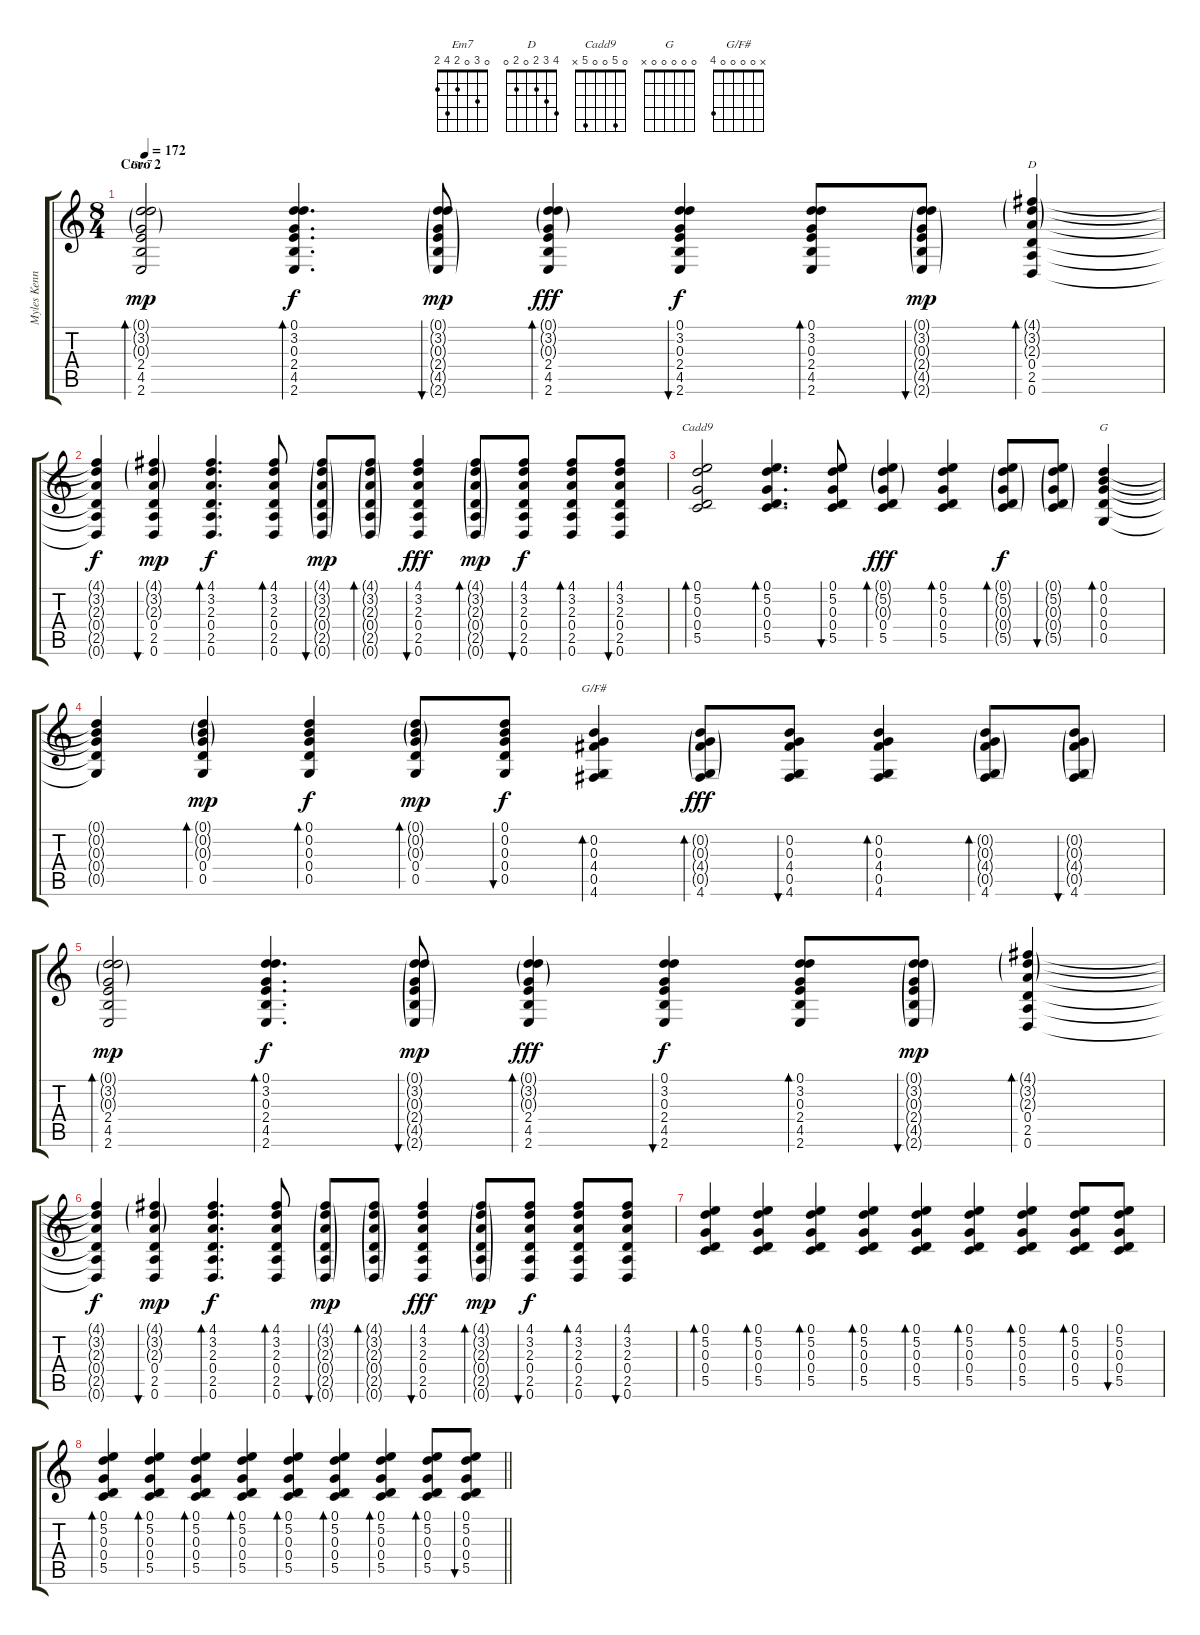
\track ("Myles Kennedy [Acoustic Guitar I]" "Myles Kenn") {instrument acousticguitarnylon}
\staff {score tabs}
\tuning (D4 B3 G3 D3 G2 D2) {hide}
\chord ("Em7" 0 3 0 2 4 2)
\chord ("D" 4 3 2 0 2 0)
\chord ("Cadd9" 0 5 0 0 5 x)
\chord ("G" 0 0 0 0 0 x)
\chord ("G/F#" x 0 0 0 0 4)
\ts (8 4)
\section ("" "Coro 2")
\tempo 172
\clef g2
\ks c
(0.1{g} 3.2{g} 0.3{g} 2.4 4.5 2.6).2{bd 60 ch "Em7" dy mp} (0.1 3.2 0.3 2.4 4.5 2.6).4{d bd 60 dy f} (0.1{g} 3.2{g} 0.3{g} 2.4{g} 4.5{g} 2.6{g}).8{bu 30 dy mp} (0.1{g} 3.2{g} 0.3{g} 2.4 4.5 2.6).4{bd 30 dy fff} (0.1 3.2 0.3 2.4 4.5 2.6).4{bu 30 dy f} (0.1 3.2 0.3 2.4 4.5 2.6).8{bd 30} (0.1{g} 3.2{g} 0.3{g} 2.4{g} 4.5{g} 2.6{g}).8{bu 30 dy mp} (4.1{g} 3.2{g} 2.3{g} 0.4 2.5 0.6).4{bd 30 ch "D"} |
(4.1{t} 3.2{t} 2.3{t} 0.4{t} 2.5{t} 0.6{t}).4{dy f} (4.1{g} 3.2{g} 2.3{g} 0.4 2.5 0.6).4{bu 30 dy mp} (4.1 3.2 2.3 0.4 2.5 0.6).4{d bd 30 dy f} (4.1 3.2 2.3 0.4 2.5 0.6).8{bd 30} (4.1{g} 3.2{g} 2.3{g} 0.4{g} 2.5{g} 0.6{g}).8{bu 30 dy mp} (4.1{g} 3.2{g} 2.3{g} 0.4{g} 2.5{g} 0.6{g}).8{bd 30} (4.1 3.2 2.3 0.4 2.5 0.6).4{bu 30 dy fff} (4.1{g} 3.2{g} 2.3{g} 0.4{g} 2.5{g} 0.6{g}).8{bd 30 dy mp} (4.1 3.2 2.3 0.4 2.5 0.6).8{bu 30 dy f} (4.1 3.2 2.3 0.4 2.5 0.6).8{bd 30} (4.1 3.2 2.3 0.4 2.5 0.6).8{bu 30} |
(0.1 5.2 0.3 0.4 5.5).2{bd 30 ch "Cadd9"} (0.1 5.2 0.3 0.4 5.5).4{d bd 30} (0.1 5.2 0.3 0.4 5.5).8{bu 30} (0.1{g} 5.2{g} 0.3{g} 0.4 5.5).4{bd 30 dy fff} (0.1 5.2 0.3 0.4 5.5).4{bd 30} (0.1{g} 5.2{g} 0.3{g} 0.4{g} 5.5{g}).8{bd 60 dy f} (0.1{g} 5.2{g} 0.3{g} 0.4{g} 5.5{g}).8{bu 60} (0.1 0.2 0.3 0.4 0.5).4{bd 60 ch "G"} |
(0.1{t} 0.2{t} 0.3{t} 0.4{t} 0.5{t}).4 (0.1{g} 0.2{g} 0.3{g} 0.4 0.5).4{bd 30 dy mp} (0.1 0.2 0.3 0.4 0.5).4{bd 30 dy f} (0.1{g} 0.2{g} 0.3{g} 0.4 0.5).8{bd 30 dy mp} (0.1 0.2 0.3 0.4 0.5).8{bu 30 dy f} (0.2 0.3 4.4 0.5 4.6).4{bd 30 ch "G/F#"} (0.2{g} 0.3{g} 4.4{g} 0.5{g} 4.6).8{bd 30 dy fff} (0.2 0.3 4.4 0.5 4.6).8{bu 30} (0.2 0.3 4.4 0.5 4.6).4{bd 30} (0.2{g} 0.3{g} 4.4{g} 0.5{g} 4.6).8{bd 30} (0.2{g} 0.3{g} 4.4{g} 0.5{g} 4.6).8{bu 30} |
(0.1{g} 3.2{g} 0.3{g} 2.4 4.5 2.6).2{bd 60 dy mp} (0.1 3.2 0.3 2.4 4.5 2.6).4{d bd 60 dy f} (0.1{g} 3.2{g} 0.3{g} 2.4{g} 4.5{g} 2.6{g}).8{bu 30 dy mp} (0.1{g} 3.2{g} 0.3{g} 2.4 4.5 2.6).4{bd 30 dy fff} (0.1 3.2 0.3 2.4 4.5 2.6).4{bu 30 dy f} (0.1 3.2 0.3 2.4 4.5 2.6).8{bd 30} (0.1{g} 3.2{g} 0.3{g} 2.4{g} 4.5{g} 2.6{g}).8{bu 30 dy mp} (4.1{g} 3.2{g} 2.3{g} 0.4 2.5 0.6).4{bd 30} |
(4.1{t} 3.2{t} 2.3{t} 0.4{t} 2.5{t} 0.6{t}).4{dy f} (4.1{g} 3.2{g} 2.3{g} 0.4 2.5 0.6).4{bu 30 dy mp} (4.1 3.2 2.3 0.4 2.5 0.6).4{d bd 30 dy f} (4.1 3.2 2.3 0.4 2.5 0.6).8{bd 30} (4.1{g} 3.2{g} 2.3{g} 0.4{g} 2.5{g} 0.6{g}).8{bu 30 dy mp} (4.1{g} 3.2{g} 2.3{g} 0.4{g} 2.5{g} 0.6{g}).8{bd 30} (4.1 3.2 2.3 0.4 2.5 0.6).4{bu 30 dy fff} (4.1{g} 3.2{g} 2.3{g} 0.4{g} 2.5{g} 0.6{g}).8{bd 30 dy mp} (4.1 3.2 2.3 0.4 2.5 0.6).8{bu 30 dy f} (4.1 3.2 2.3 0.4 2.5 0.6).8{bd 30} (4.1 3.2 2.3 0.4 2.5 0.6).8{bu 30} |
(0.1 5.2 0.3 0.4 5.5).4{bd 30} (0.1 5.2 0.3 0.4 5.5).4{bd 30} (0.1 5.2 0.3 0.4 5.5).4{bd 30} (0.1 5.2 0.3 0.4 5.5).4{bd 30} (0.1 5.2 0.3 0.4 5.5).4{bd 30} (0.1 5.2 0.3 0.4 5.5).4{bd 30} (0.1 5.2 0.3 0.4 5.5).4{bd 30} (0.1 5.2 0.3 0.4 5.5).8{bd 30} (0.1 5.2 0.3 0.4 5.5).8{bu 30} |
\barLineRight lightlight
(0.1 5.2 0.3 0.4 5.5).4{bd 30} (0.1 5.2 0.3 0.4 5.5).4{bd 30} (0.1 5.2 0.3 0.4 5.5).4{bd 30} (0.1 5.2 0.3 0.4 5.5).4{bd 30} (0.1 5.2 0.3 0.4 5.5).4{bd 30} (0.1 5.2 0.3 0.4 5.5).4{bd 30} (0.1 5.2 0.3 0.4 5.5).4{bd 30} (0.1 5.2 0.3 0.4 5.5).8{bd 30} (0.1 5.2 0.3 0.4 5.5).8{bu 30}
